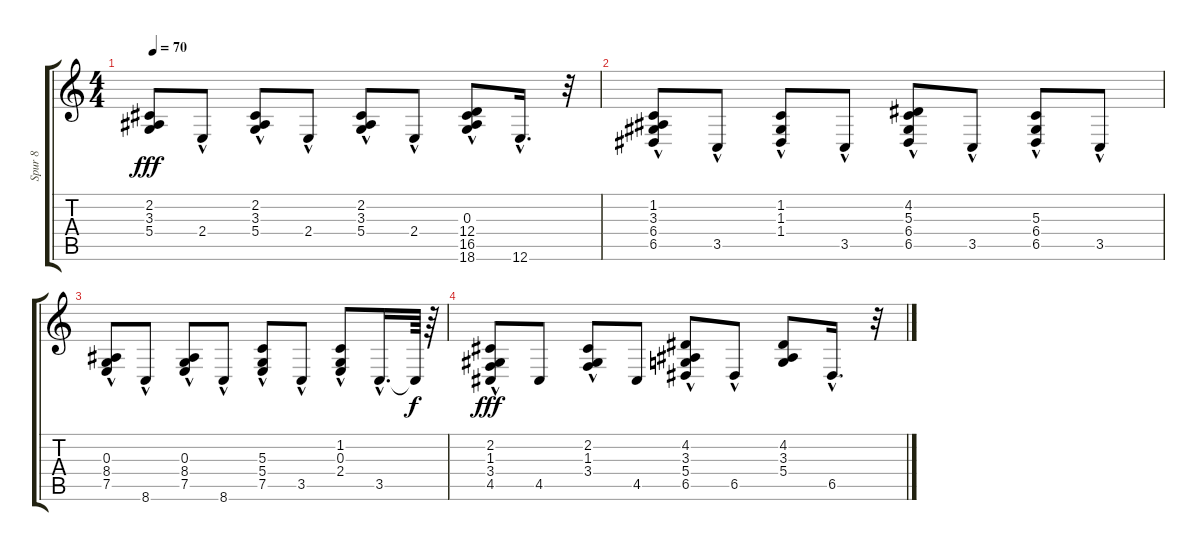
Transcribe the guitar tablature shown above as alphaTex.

\track ("Spur 8" "Spur 8") {instrument electricgrandpiano}
\staff {score tabs}
\tuning (E4 B3 G3 D3 A2 E2) {hide}
\ts (4 4)
\tempo 70
\clef g2
\ks c
(2.2 3.3 5.4).8{dy fff} 2.4{hac}.8 (2.2{hac} 3.3{hac} 5.4{hac}).8 2.4{hac}.8 (2.2{hac} 3.3{hac} 5.4{hac}).8 2.4{hac}.8 (0.3{hac} 12.4 16.5{hac} 18.6{hac}).8 12.6{hac}.16{d} r.32 |
(1.2{hac} 3.3 6.4{hac} 6.5{hac}).8 3.5{hac}.8 (1.2{hac} 1.3{hac} 1.4{hac}).8 3.5{hac}.8 (4.2{hac} 5.3 6.4{hac} 6.5{hac}).8 3.5{hac}.8 (5.3{hac} 6.4 6.5{hac}).8 3.5{hac}.8 |
(0.3{hac} 8.4{hac} 7.5{hac}).8 8.6{hac}.8 (0.3{hac} 8.4 7.5{hac}).8 8.6{hac}.8 (5.3{hac} 5.4{hac} 7.5{hac}).8 3.5{hac}.8 (1.2{hac} 0.3{hac} 2.4).8 3.5{hac}.16{d} 3.5{t}.64{dy f} r.64 |
(2.2{hac} 1.3{hac} 3.4{hac} 4.5{hac}).8{dy fff} 4.5.8 (2.2{hac} 1.3 3.4{hac}).8 4.5.8 (4.2{hac} 3.3{hac} 5.4{hac} 6.5{hac}).8 6.5{hac}.8 (4.2 3.3 5.4).8 6.5{hac}.16{d} r.32
